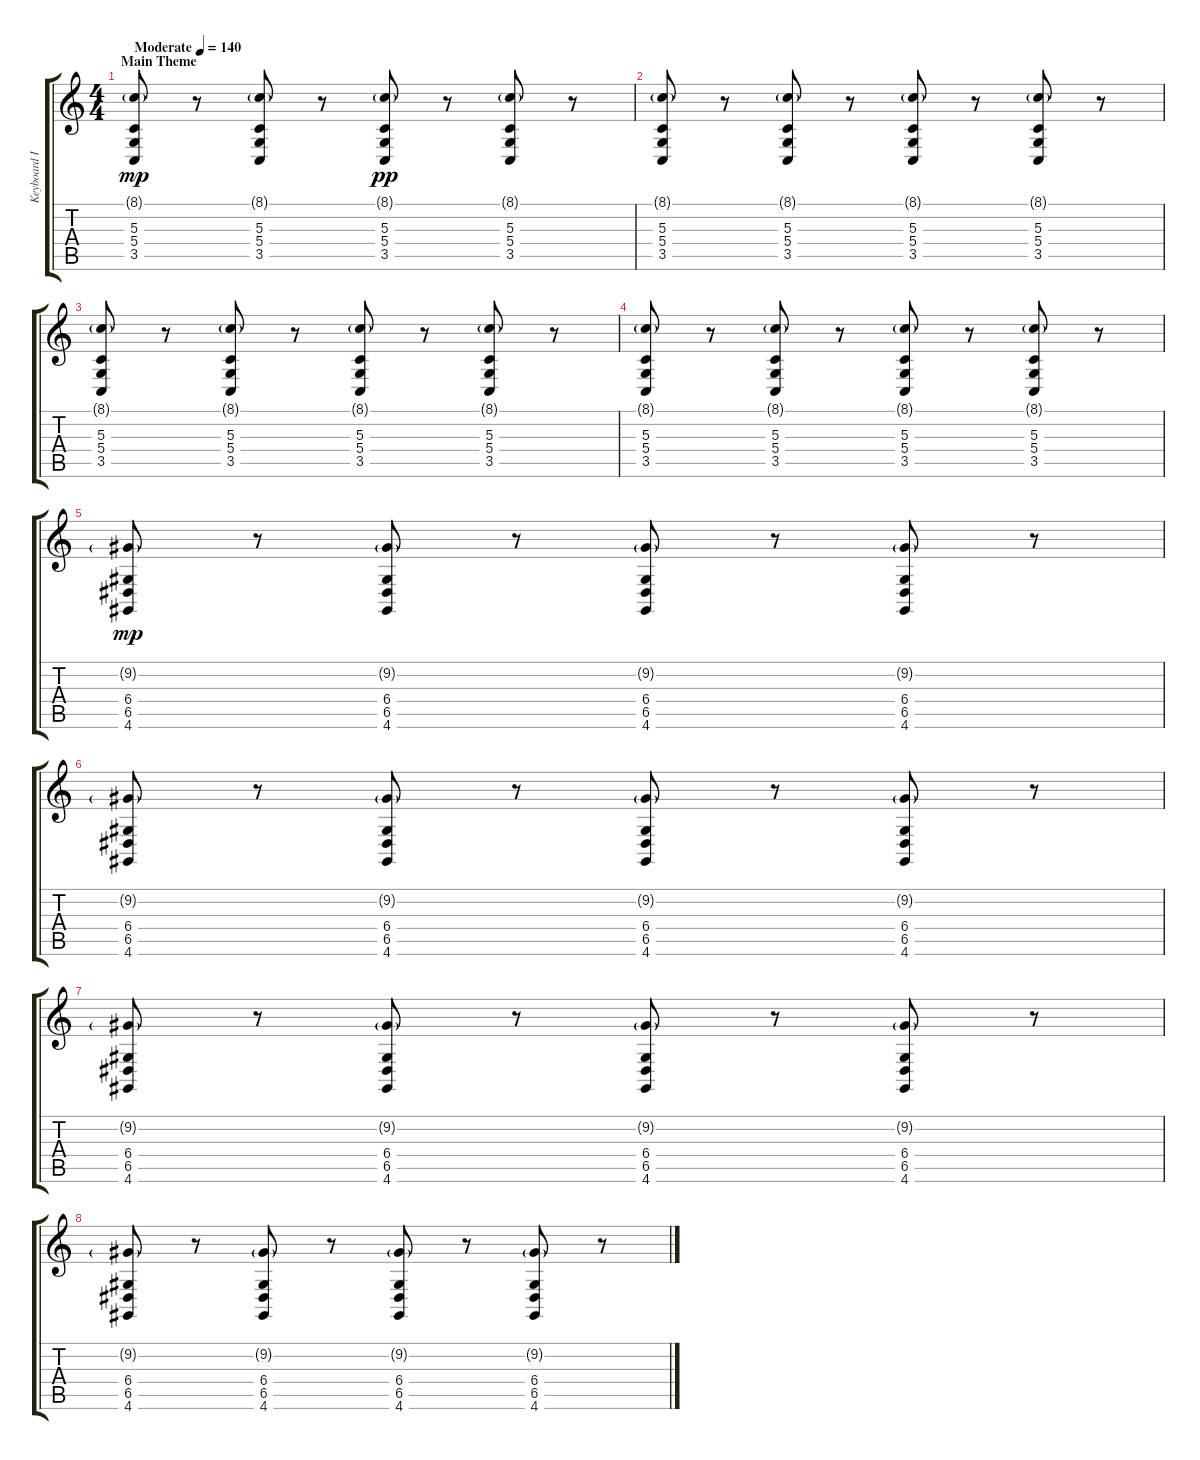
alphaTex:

\track ("Keyboard II" "Keyboard I") {instrument stringensemble2}
\staff {score tabs}
\tuning (E4 B3 G3 D3 A2 E2) {hide}
\ts (4 4)
\section ("" "Main Theme")
\tempo (140 "Moderate")
\clef g2
\ks c
(8.1{g} 5.3 5.4 3.5).8{dy mp instrument stringensemble2} r.8 (8.1{g} 5.3 5.4 3.5).8 r.8 (8.1{g} 5.3 5.4 3.5).8{dy pp} r.8 (8.1{g} 5.3 5.4 3.5).8 r.8 |
(8.1{g} 5.3 5.4 3.5).8 r.8 (8.1{g} 5.3 5.4 3.5).8 r.8 (8.1{g} 5.3 5.4 3.5).8 r.8 (8.1{g} 5.3 5.4 3.5).8 r.8 |
(8.1{g} 5.3 5.4 3.5).8 r.8 (8.1{g} 5.3 5.4 3.5).8 r.8 (8.1{g} 5.3 5.4 3.5).8 r.8 (8.1{g} 5.3 5.4 3.5).8 r.8 |
(8.1{g} 5.3 5.4 3.5).8 r.8 (8.1{g} 5.3 5.4 3.5).8 r.8 (8.1{g} 5.3 5.4 3.5).8 r.8 (8.1{g} 5.3 5.4 3.5).8 r.8 |
(9.2{g} 6.4 6.5 4.6).8{dy mp} r.8 (9.2{g} 6.4 6.5 4.6).8 r.8 (9.2{g} 6.4 6.5 4.6).8 r.8 (9.2{g} 6.4 6.5 4.6).8 r.8 |
(9.2{g} 6.4 6.5 4.6).8 r.8 (9.2{g} 6.4 6.5 4.6).8 r.8 (9.2{g} 6.4 6.5 4.6).8 r.8 (9.2{g} 6.4 6.5 4.6).8 r.8 |
(9.2{g} 6.4 6.5 4.6).8 r.8 (9.2{g} 6.4 6.5 4.6).8 r.8 (9.2{g} 6.4 6.5 4.6).8 r.8 (9.2{g} 6.4 6.5 4.6).8 r.8 |
(9.2{g} 6.4 6.5 4.6).8 r.8 (9.2{g} 6.4 6.5 4.6).8 r.8 (9.2{g} 6.4 6.5 4.6).8 r.8 (9.2{g} 6.4 6.5 4.6).8 r.8
